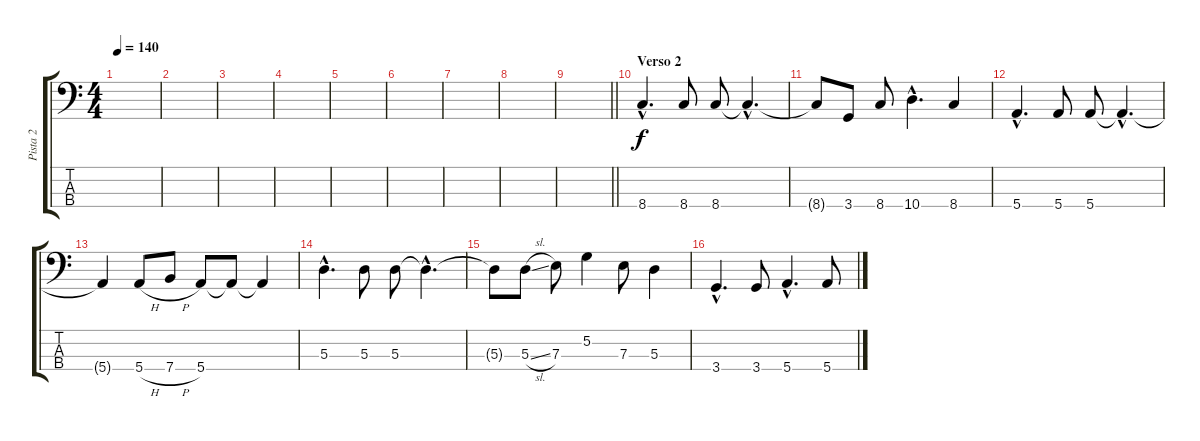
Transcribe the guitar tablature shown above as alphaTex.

\track ("Pista 2" "Pista 2") {instrument electricbasspick}
\staff {score tabs}
\tuning (G2 D2 A1 E1) {hide}
\ts (4 4)
\tempo 140
\clef f4
\ks c
|
|
|
|
|
|
|
|
\barLineRight lightlight
|
\section ("" "Verso 2")
8.4{hac}.4{d} 8.4.8 8.4.8 8.4{hac t}.4{d} |
8.4{t}.8 3.4.8 8.4.8 10.4{hac}.4{d} 8.4.4 |
5.4{hac}.4{d} 5.4.8 5.4.8 5.4{hac t}.4{d} |
5.4{t}.4 5.4{h}.8 7.4{h}.8 5.4.8 5.4{t}.8 5.4{t}.4 |
5.3{hac}.4{d} 5.3.8 5.3.8 5.3{hac t}.4{d} |
5.3{t}.8 5.3{sl}.8 7.3.8 5.2.4 7.3.8 5.3.4 |
3.4{hac}.4{d} 3.4.8 5.4{hac}.4{d} 5.4.8
